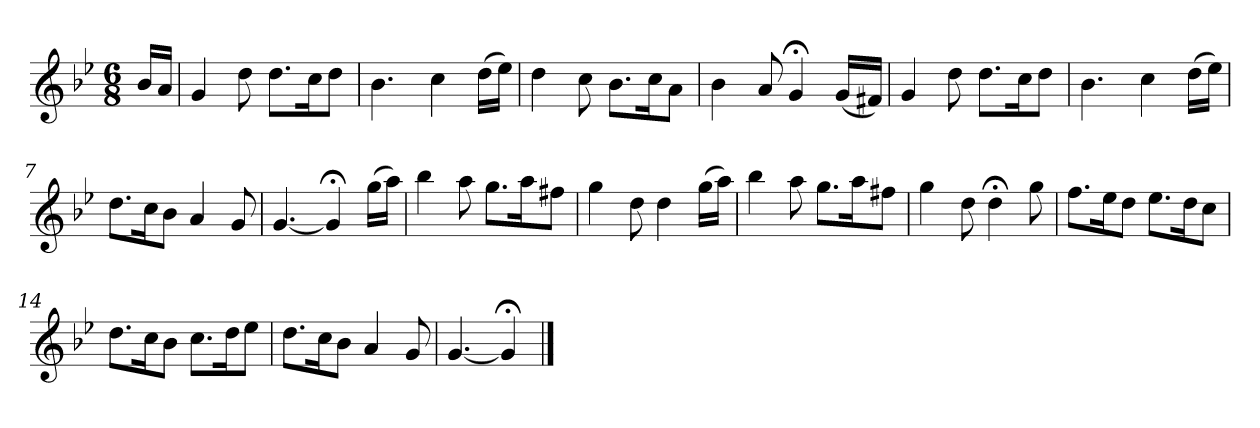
**kern
*part1
*staff1
*k[b-e-]
*g:
*M6/8
*MM120
=
16b-LL
16aJJ
=1
4g
8dd
8.ddL
16ccK
8ddJ
=2
4.b-
4cc
(16ddLL
16ee-JJ)
=3
4dd
8cc
8.b-L
16ccK
8aJ
=4
4b-
8a
4g;<
(16gLL
16f#XJJ)
=5
4g
8dd
8.ddL
16ccK
8ddJ
=6
4.b-
4cc
(16ddLL
16ee-JJ)
=7
8.ddL
16ccK
8b-J
4a
8g
=8
[4.g
4g;<]
(16ggLL
16aaJJ)
=9
4bb-
8aa
8.ggL
16aaK
8ff#XJ
=10
4gg
8dd
4dd
(16ggLL
16aaJJ)
=11
4bb-
8aa
8.ggL
16aaK
8ff#XJ
=12
4gg
8dd
4dd;<
8gg
=13
8.ffL
16ee-K
8ddJ
8.ee-L
16ddK
8ccJ
=14
8.ddL
16ccK
8b-J
8.ccL
16ddK
8ee-J
=15
8.ddL
16ccK
8b-J
4a
8g
=16
[4.g
4g;<]
==
*-
